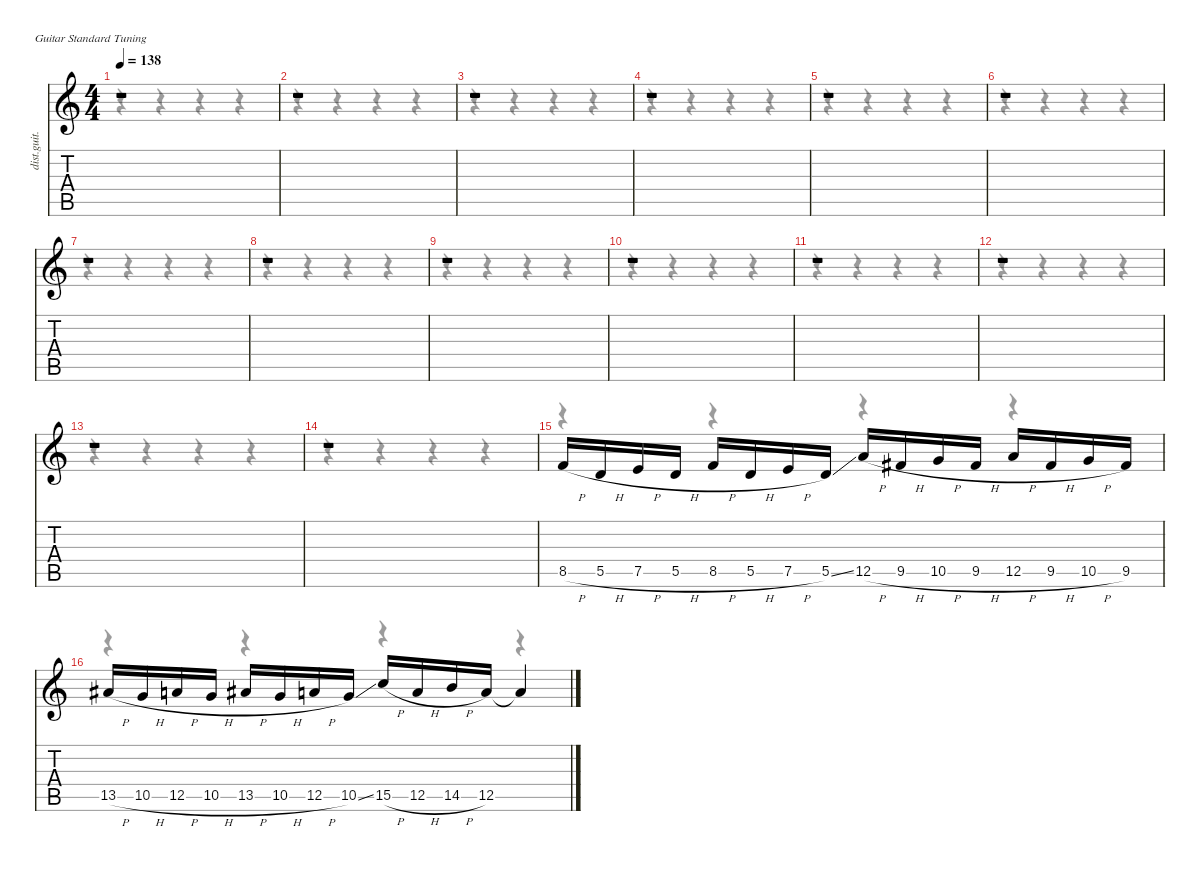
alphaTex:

\defaultSystemsLayout 4
\hideDynamics
\bracketExtendMode nobrackets
\track ("Kirk Hammett ( Solo 1 )" "dist.guit.") {instrument distortionguitar}
\staff {score tabs}
\tuning (E4 B3 G3 D3 A2 E2)
\voice
\ts (4 4)
\tempo 138
\clef g2
\ks c
r.1{dy f} |
r.1 |
r.1 |
r.1 |
r.1 |
r.1 |
r.1 |
r.1 |
r.1 |
r.1 |
r.1 |
r.1 |
r.1 |
r.1 |
8.5{h}.16 5.5{h}.16 7.5{h}.16 5.5{h}.16 8.5{h}.16 5.5{h}.16 7.5{h}.16 5.5{ss}.16 12.5{h}.16 9.5{h acc #}.16 10.5{h}.16 9.5{h acc #}.16 12.5{h}.16 9.5{h acc #}.16 10.5{h}.16 9.5{acc #}.16 |
13.5{h acc #}.16 10.5{h}.16 12.5{h}.16 10.5{h}.16 13.5{h acc #}.16 10.5{h}.16 12.5{h}.16 10.5{ss}.16 15.5{h}.16 12.5{h}.16 14.5{h}.16 12.5.16 12.5{t}.4
\voice
\clef g2
\ottava regular
\simile none
\ks c
r.4{dy mf} r.4 r.4 r.4 |
r.4 r.4 r.4 r.4 |
r.4 r.4 r.4 r.4 |
r.4 r.4 r.4 r.4 |
r.4 r.4 r.4 r.4 |
r.4 r.4 r.4 r.4 |
r.4 r.4 r.4 r.4 |
r.4 r.4 r.4 r.4 |
r.4 r.4 r.4 r.4 |
r.4 r.4 r.4 r.4 |
r.4 r.4 r.4 r.4 |
r.4 r.4 r.4 r.4 |
r.4 r.4 r.4 r.4 |
r.4 r.4 r.4 r.4 |
r.4 r.4 r.4 r.4 |
r.4 r.4 r.4 r.4
